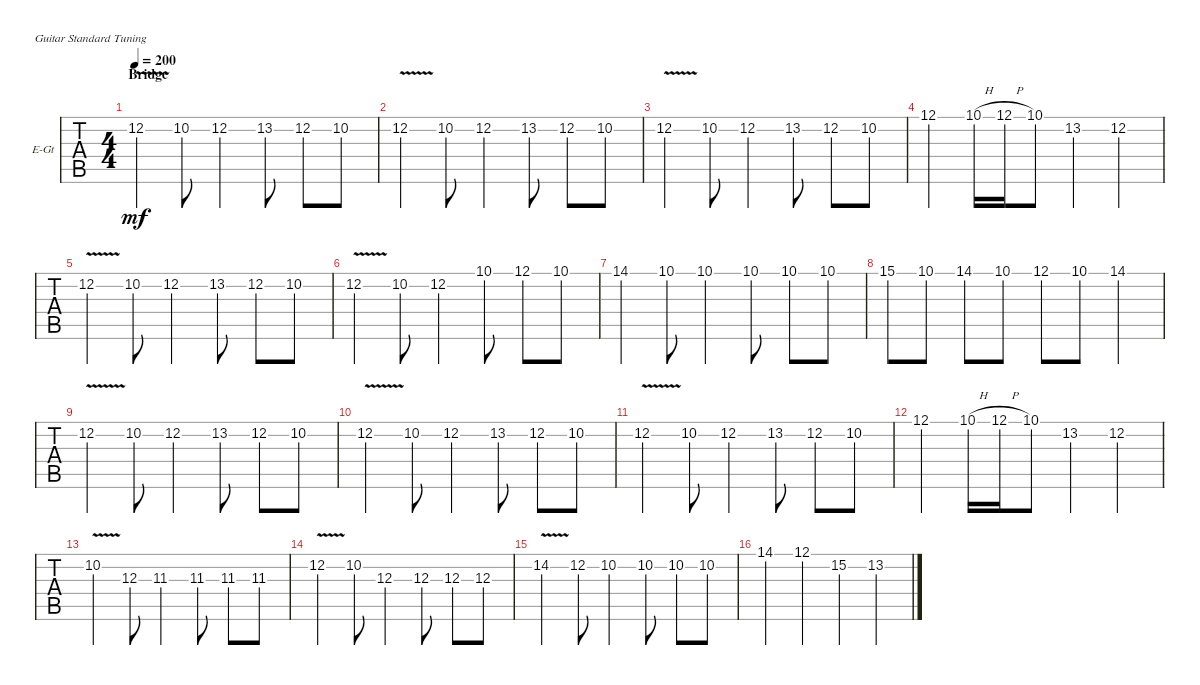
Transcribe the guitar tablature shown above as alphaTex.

\defaultSystemsLayout 4
\bracketExtendMode groupsimilarinstruments
\firstSystemTrackNameOrientation horizontal
\otherSystemsTrackNameOrientation horizontal
\track ("Cole Train" "E-Gt") {instrument distortionguitar}
\staff {tabs}
\tuning (E4 B3 G3 D3 A2 E2)
\ts (4 4)
\section ("" "Bridge")
\tempo 200
\clef g2
\ks c
12.2{v}.4{dy mf} 10.2.8 12.2.4 13.2.8 12.2.8 10.2.8 |
12.2{v}.4 10.2.8 12.2.4 13.2.8 12.2.8 10.2.8 |
12.2{v}.4 10.2.8 12.2.4 13.2.8 12.2.8 10.2.8 |
12.1.4 10.1{h}.16 12.1{h}.16 10.1.8 13.2.4 12.2.4 |
12.2{v}.4 10.2.8 12.2.4 13.2.8 12.2.8 10.2.8 |
12.2{v}.4 10.2.8 12.2.4 10.1.8 12.1.8 10.1.8 |
14.1.4 10.1.8 10.1.4 10.1.8 10.1.8 10.1.8 |
15.1.8 10.1.8 14.1.8 10.1.8 12.1.8 10.1.8 14.1.4 |
12.2{v}.4 10.2.8 12.2.4 13.2.8 12.2.8 10.2.8 |
12.2{v}.4 10.2.8 12.2.4 13.2.8 12.2.8 10.2.8 |
12.2{v}.4 10.2.8 12.2.4 13.2.8 12.2.8 10.2.8 |
12.1.4 10.1{h}.16 12.1{h}.16 10.1.8 13.2.4 12.2.4 |
10.2{v}.4 12.3.8 11.3.4 11.3.8 11.3.8 11.3.8 |
12.2{v}.4 10.2.8 12.3.4 12.3.8 12.3.8 12.3.8 |
14.2{v}.4 12.2.8 10.2.4 10.2.8 10.2.8 10.2.8 |
14.1.4 12.1.4 15.2.4 13.2.4
